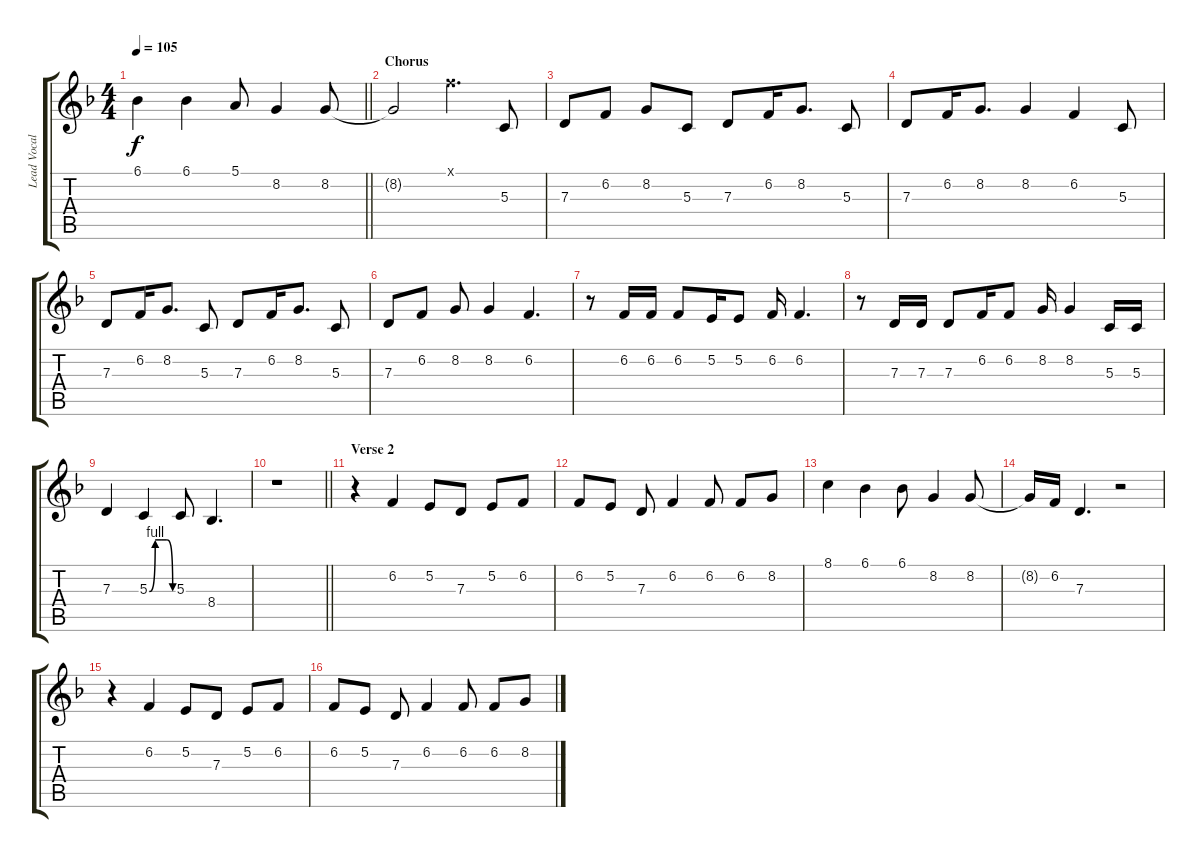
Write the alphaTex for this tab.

\track ("Lead Vocal" "Lead Vocal") {instrument lead6voice}
\staff {score tabs}
\tuning (E4 B3 G3 D3 A2 E2) {hide}
\ts (4 4)
\tempo 105
\clef g2
\barLineRight lightlight
\ks f
6.1.4{dy f} 6.1.4 5.1.8 8.2.4 8.2.8 |
\section ("" "Chorus")
8.2{t}.2 13.1{x}.4{d} 5.3.8 |
7.3.8 6.2.8 8.2.8 5.3.8 7.3.8 6.2.16 8.2.8{d} 5.3.8 |
7.3.8 6.2.16 8.2.8{d} 8.2.4 6.2.4 5.3.8 |
7.3.8 6.2.16 8.2.8{d} 5.3.8 7.3.8 6.2.16 8.2.8{d} 5.3.8 |
7.3.8 6.2.8 8.2.8 8.2.4 6.2.4{d} |
r.8 6.2.16 6.2.16 6.2.8 5.2.16 5.2.8 6.2.16 6.2.4{d} |
r.8 7.3.16 7.3.16 7.3.8 6.2.16 6.2.8 8.2.16 8.2.4 5.3.16 5.3.16 |
7.3.4 5.3{be (custom 0 0 15 4 30 4 45 4 60 0)}.4 5.3.8 8.4.4{d} |
\barLineRight lightlight
r.1 |
\section ("" "Verse 2")
r.4 6.2.4 5.2.8 7.3.8 5.2.8 6.2.8 |
6.2.8 5.2.8 7.3.8 6.2.4 6.2.8 6.2.8 8.2.8 |
8.1.4 6.1.4 6.1.8 8.2.4 8.2.8 |
8.2{t}.16 6.2.16 7.3.4{d} r.2 |
r.4 6.2.4 5.2.8 7.3.8 5.2.8 6.2.8 |
6.2.8 5.2.8 7.3.8 6.2.4 6.2.8 6.2.8 8.2.8
